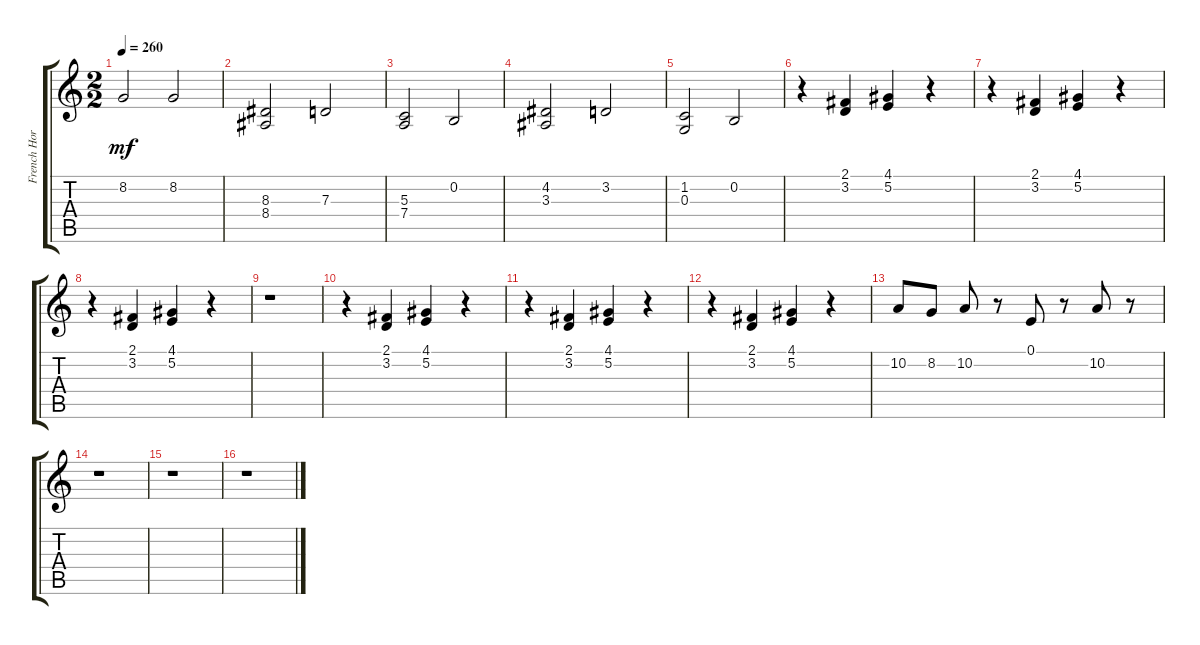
\track ("French Horn <---" "French Hor") {instrument frenchhorn}
\staff {score tabs}
\tuning (E4 B3 G3 D3 A2 E2) {hide}
\ts (2 2)
\tempo 260
\clef g2
\ks c
8.2.2{dy mf} 8.2.2 |
(8.3 8.4).2 7.3.2 |
(5.3 7.4).2 0.2.2 |
(4.2 3.3).2 3.2.2 |
(1.2 0.3).2 0.2.2 |
r.4 (2.1 3.2).4 (4.1 5.2).4 r.4 |
r.4 (2.1 3.2).4 (4.1 5.2).4 r.4 |
r.4 (2.1 3.2).4 (4.1 5.2).4 r.4 |
r.1 |
r.4 (2.1 3.2).4 (4.1 5.2).4 r.4 |
r.4 (2.1 3.2).4 (4.1 5.2).4 r.4 |
r.4 (2.1 3.2).4 (4.1 5.2).4 r.4 |
10.2.8 8.2.8 10.2.8 r.8 0.1.8 r.8 10.2.8 r.8 |
r.1 |
r.1 |
r.1
